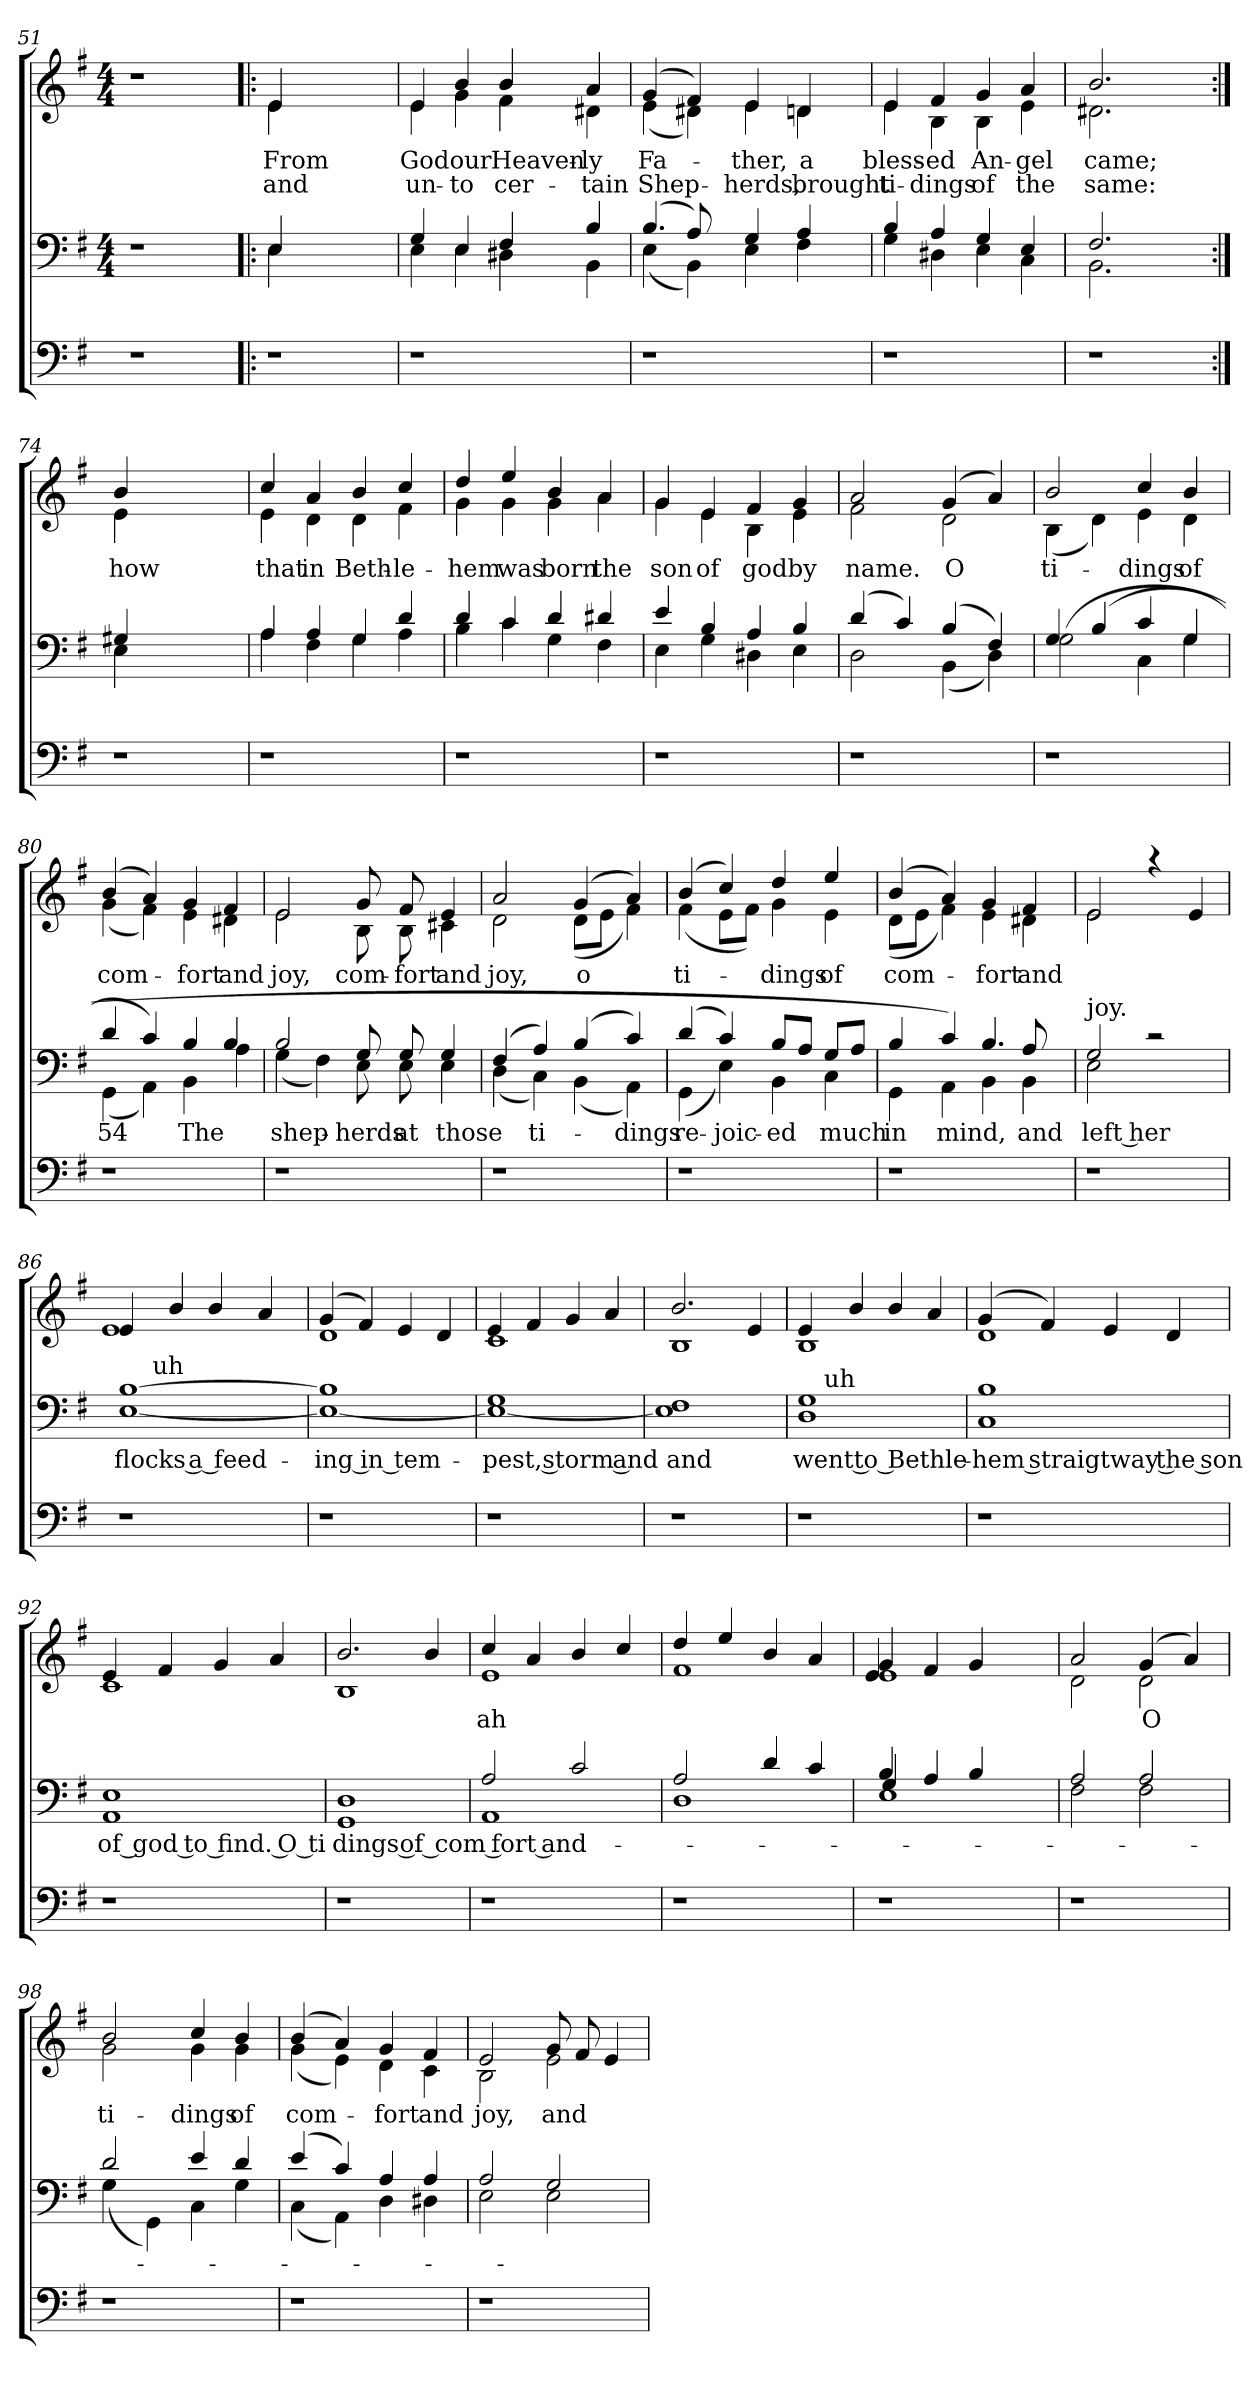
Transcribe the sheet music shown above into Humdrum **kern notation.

**kern	**kern	**text	**kern	**text	**text
*part3	*part2	*part2	*part1	*part1	*part1
*staff3	*staff2	*staff2	*staff1	*staff1	*staff1
*clefF4	*clefF4	*	*clefG2	*	*
*k[f#]	*k[f#]	*	*k[f#]	*	*
*G:	*G:	*	*G:	*	*
*	*M4/4	*	*M4/4	*	*
=51	=51	=51	=51	=51	=51
1r	1r	.	1r	.	.
=52	=52	=52	=52	=52	=52
1r	1r	.	1r	.	.
=53	=53	=53	=53	=53	=53
1r	1r	.	1r	.	.
=54	=54	=54	=54	=54	=54
1r	1r	.	1r	.	.
=55	=55	=55	=55	=55	=55
1r	1r	.	1r	.	.
=56	=56	=56	=56	=56	=56
1r	1r	.	1r	.	.
=57	=57	=57	=57	=57	=57
1r	1r	.	1r	.	.
=58	=58	=58	=58	=58	=58
1r	1r	.	1r	.	.
=59	=59	=59	=59	=59	=59
1r	1r	.	1r	.	.
=60	=60	=60	=60	=60	=60
1r	1r	.	1r	.	.
=61	=61	=61	=61	=61	=61
1r	1r	.	1r	.	.
=62	=62	=62	=62	=62	=62
1r	1r	.	1r	.	.
=63	=63	=63	=63	=63	=63
1r	1r	.	1r	.	.
=64	=64	=64	=64	=64	=64
1r	1r	.	1r	.	.
=65	=65	=65	=65	=65	=65
1r	1r	.	1r	.	.
=66	=66	=66	=66	=66	=66
1r	1r	.	1r	.	.
=67	=67	=67	=67	=67	=67
1r	1r	.	1r	.	.
=68	=68	=68	=68	=68	=68
1r	1r	.	1r	.	.
=69!|:	=69!|:	=69!|:	=69!|:	=69!|:	=69!|:
*	*^	*	*	*	*
!	!	!	!	!	!LO:LY:b	!LO:LY:b
*	*	*	*	*^	*	*
1r	4E/	4E\	.	4e/	4e\	From	and
.	2.ryy	2.ryy	.	2.ryy	2.ryy	.	.
=70	=70	=70	=70	=70	=70	=70	=70
!	!	!	!	!	!	!LO:LY:b	!LO:LY:b
1r	4G/	4E\	.	4e/	4e\	God	un-
!	!	!	!	!	!	!LO:LY:b	!LO:LY:b
.	4E/	4E\	.	4b/	4g\	our	-to
!	!	!	!	!	!	!LO:LY:b	!LO:LY:b
.	4F#/	4D#X\	.	4b/	4f#\	Heaven-	cer-
!	!	!	!	!	!	!LO:LY:b	!LO:LY:b
.	4B/	4BB\	.	4a/	4d#X\	-ly	-tain
=71	=71	=71	=71	=71	=71	=71	=71
*	*	*^	*	*	*	*	*
!	!	!	!	!	!	!	!LO:LY:b	!LO:LY:b
1r	(4.B/	(<4E\	4ryy	.	(4g/	(<4e\	Fa-	Shep-
.	.	4BB\)	8A/)	.	4f#/)	4d#X\)	.	.
.	2ryy	.	8ryy	.	.	.	.	.
!	!	!	!	!	!	!	!LO:LY:b	!LO:LY:b
.	.	4E\	4G/	.	4e/	4e\	-ther,	-herds,
!	!	!	!	!	!	!	!LO:LY:b	!LO:LY:b
.	.	4A/	4F#\	.	4dn/	4d\	a	brought
.	8ryy	.	.	.	.	.	.	.
*	*	*v	*v	*	*	*	*	*
=72	=72	=72	=72	=72	=72	=72	=72
!	!	!	!	!	!	!LO:LY:b	!LO:LY:b
1r	4B/	4G\	.	4e/	4e\	bless-	ti-
!	!	!	!	!	!	!LO:LY:b	!LO:LY:b
.	4A/	4D#X\	.	4f#/	4B\	-ed	-dings
!	!	!	!	!	!	!LO:LY:b	!LO:LY:b
.	4G/	4E\	.	4g/	4B\	An-	of
!	!	!	!	!	!	!LO:LY:b:rj	!LO:LY:b:rj
.	4E/	4C\	.	4a/	4e\	-gel	the
=73	=73	=73	=73	=73	=73	=73	=73
!	!	!	!	!	!	!LO:LY:b	!LO:LY:b
1r	2.F#/	2.BB\	.	2.b/	2.d#X\	came;	same:
.	4ryy	4ryy	.	4ryy	4ryy	.	.
!!LO:LB:g=z	!!
=74:|!	=74:|!	=74:|!	=74:|!	=74:|!	=74:|!	=74:|!	=74:|!
!	!	!	!	!	!	!LO:LY:b	!
1r	4G#X/	4E\	.	4b/	4e\	how	.
.	2.ryy	2.ryy	.	2.ryy	2.ryy	.	.
=75	=75	=75	=75	=75	=75	=75	=75
!	!	!	!	!	!	!LO:LY:b	!
1r	4A/	4A\	.	4cc/	4e\	that	.
!	!	!	!	!	!	!LO:LY:b	!
.	4A/	4F#\	.	4a/	4d\	in	.
!	!	!	!	!	!	!LO:LY:b	!
.	4G/	4G\	.	4b/	4d\	Beth-	.
!	!	!	!	!	!	!LO:LY:b:rj	!
.	4d/	4A\	.	4cc/	4f#\	-le-	.
=76	=76	=76	=76	=76	=76	=76	=76
!	!	!	!	!	!	!LO:LY:b	!
1r	4d/	4B\	.	4dd/	4g\	-hem	.
!	!	!	!	!	!	!LO:LY:b	!
.	4c/	4c\	.	4ee/	4g\	was	.
!	!	!	!	!	!	!LO:LY:b	!
.	4d/	4G\	.	4b/	4g\	born	.
!	!	!	!	!	!	!LO:LY:b	!
.	4d#X/	4F#\	.	4a/	4a\	the	.
=77	=77	=77	=77	=77	=77	=77	=77
!	!	!	!	!	!	!LO:LY:b	!
1r	4e/	4E\	.	4g/	4g\	son	.
!	!	!	!	!	!	!LO:LY:b	!
.	4B/	4G\	.	4e/	4e\	of	.
!	!	!	!	!	!	!LO:LY:b	!
.	4A/	4D#X\	.	4f#/	4B\	god	.
!	!	!	!	!	!	!LO:LY:b	!
.	4B/	4E\	.	4g/	4e\	by	.
=78	=78	=78	=78	=78	=78	=78	=78
!	!	!	!	!	!	!LO:LY:b	!
1r	(4d/	2D\	.	2a/	2f#\	name.	.
.	4c/)	.	.	.	.	.	.
!	!	!	!	!	!	!LO:LY:b	!
.	(4B/	(<4BB\	.	(4g/	2d\	O	.
.	4F#/)	4D\)	.	4a/)	.	.	.
=79	=79	=79	=79	=79	=79	=79	=79
!	!	!	!	!	!	!LO:LY:b	!
1r	4G/	(>2G\	.	2b/	(<4B\	ti-	.
.	(4B/	.	.	.	4d\)	.	.
!	!	!	!	!	!	!LO:LY:b	!
.	4c/	4C\	.	4cc/	4e\	dings	.
!	!	!	!	!	!	!LO:LY:b	!
.	4G/	4G\	.	4b/	4d\	of	.
!!LO:LB:g=z	!!
=80	=80	=80	=80	=80	=80	=80	=80
!	!	!	!LO:LY:b:rj	!	!	!LO:LY:b	!
1r	4d/	(<4GG\	54	(4b/	(<4g\	-com-	.
.	4c/)	4AA\)	.	4a/)	4f#\)	.	.
!	!	!	!LO:LY:b	!	!	!LO:LY:b	!
.	4B/	4BB\	The	4g/	4e\	-fort	.
!	!	!	!	!	!	!LO:LY:b	!
.	4B/	4A\	.	4f#/	4d#X\	and	.
=81	=81	=81	=81	=81	=81	=81	=81
!	!	!	!LO:LY:b	!	!	!LO:LY:b	!
1r	2B/	(<4G\	shep-	2e/	2e\	joy,	.
.	.	4F#\)	.	.	.	.	.
!	!	!	!LO:LY:b	!	!	!LO:LY:b	!
.	8G/	8E\	-herds	8g/	8B\	com-	.
!	!	!	!LO:LY:b	!	!	!LO:LY:b:rj	!
.	8G/	8E\	at	8f#/	8B\	-fort	.
!	!	!	!LO:LY:b	!	!	!LO:LY:b	!
.	4G/	4E\	those	4e/	4c#X\	and	.
=82	=82	=82	=82	=82	=82	=82	=82
!	!	!	!	!	!	!LO:LY:b	!
1r	(4F#/	(<4D\	.	2a/	2d\	joy,	.
!	!	!	!LO:LY:b:rj	!	!	!	!
.	4A/)	4C\)	ti-	.	.	.	.
!	!	!	!	!	!	!LO:LY:b	!
.	(4B/	(<4BB\	.	(4g/	(<8d\L	o	.
.	.	.	.	.	8e\J	.	.
!	!	!	!LO:LY:b	!	!	!	!
.	4c/)	4AA\)	-dings	4a/)	4f#\)	.	.
=83	=83	=83	=83	=83	=83	=83	=83
!	!	!	!LO:LY:b:rj	!	!	!LO:LY:b	!
1r	(4d/	(<4GG\	re-	(4b/	(<4f#\	ti-	.
!	!	!	!LO:LY:b	!	!	!	!
.	4c/)	4E\)	-joic-	4cc/)	8e\L	.	.
.	.	.	.	.	8f#\J)	.	.
!	!	!	!LO:LY:b	!	!	!LO:LY:b	!
.	8B/L	4BB\	-ed	4dd/	4g\	-dings	.
.	8A/J	.	.	.	.	.	.
!	!	!	!LO:LY:b	!	!	!LO:LY:b	!
.	8G/L	4C\	much	4ee/	4e\	of	.
.	8A/J	.	.	.	.	.	.
*	*v	*v	*	*	*	*	*
=84	=84	=84	=84	=84	=84	=84
!	!	!LO:LY:b:rj	!	!	!LO:LY:b	!
*	*^	*	*	*	*	*
*	*	*^	*	*	*	*	*
1r	(4B/	4GG\	2.ryy	in	(4b/	(<8d\L	com-	.
.	.	.	.	.	.	8e\J	.	.
!	!	!	!	!LO:LY:b	!	!	!	!
.	(4AA\	4c/)	.	mind,	4a/)	4f#\)	.	.
!	!	!	!	!	!	!	!LO:LY:b	!
.	4.B/	4BB\	.	.	4g/	4e\	-fort	.
!	!	!	!	!LO:LY:b	!	!	!LO:LY:b	!
.	.	4BB\	8A/	and	4f#/	4d#X\	and	.
.	8ryy	.	8ryy	.	.	.	.	.
!!LO:LB:g=z	!!
=85	=85	=85	=85	=85	=85	=85	=85	=85
!	!LO:TX:a:t=joy.	!	!	!	!	!	!	!
!	!	!	!	!LO:LY:b	!	!	!	!
*	*	*v	*v	*	*	*	*	*
1r	2G/	2E\	left her	2e/	2e\	.	.
.	2rc	2ryy	.	4raa	2ryy	.	.
.	.	.	.	4e/	.	.	.
=86	=86	=86	=86	=86	=86	=86	=86
!	!	!	!LO:LY:b:rj	!	!	!	!
1r	[<1E [>1B	8.ryy	flocks a feed-	4e/	1e	.	.
!	!	!LO:TX:a:t=uh	!	!	!	!	!
.	.	2ryy	.	.	.	.	.
.	.	.	.	4b/	.	.	.
.	.	.	.	4b/	.	.	.
.	.	4ryy	.	.	.	.	.
.	.	.	.	4a/	.	.	.
.	.	16ryy	.	.	.	.	.
=87	=87	=87	=87	=87	=87	=87	=87
!	!	!	!LO:LY:b:rj	!	!	!	!
*	*v	*v	*	*	*	*	*
1r	1E_ 1B]	-ing in tem-	(4g/	1d	.	.
.	.	.	4f#/)	.	.	.
.	.	.	4e/	.	.	.
.	.	.	4d/	.	.	.
=88	=88	=88	=88	=88	=88	=88
!	!	!LO:LY:b:rj	!	!	!	!
1r	1E_ 1G	-pest, storm and	4e/	1c	.	.
.	.	.	4f#/	.	.	.
.	.	.	4g/	.	.	.
.	.	.	4a/	.	.	.
=89	=89	=89	=89	=89	=89	=89
!	!	!LO:LY:b:rj	!	!	!	!
1r	1E] 1F#	and	2.b/	1B	.	.
.	.	.	4e/	.	.	.
!!LO:LB:g=z	!!
=90	=90	=90	=90	=90	=90	=90
!	!	!LO:LY:b	!	!	!	!
*	*^	*	*	*	*	*
1r	1D 1G	8ryy	went to Beth­le-	4e/	1B	.	.
!	!	!LO:TX:a:t=uh	!	!	!	!	!
.	.	2..ryy	.	.	.	.	.
.	.	.	.	4b/	.	.	.
.	.	.	.	4b/	.	.	.
.	.	.	.	4a/	.	.	.
=91	=91	=91	=91	=91	=91	=91	=91
!	!	!	!LO:LY:b:rj	!	!	!	!
*	*v	*v	*	*	*	*	*
1r	1C 1B	-hem straigt­way the son	(4g/	1d	.	.
.	.	.	4f#/)	.	.	.
.	.	.	4e/	.	.	.
.	.	.	4d/	.	.	.
=92	=92	=92	=92	=92	=92	=92
!	!	!LO:LY:b:rj	!	!	!	!
1r	1AA 1E	of god to find. O ti	4e/	1c	.	.
.	.	.	4f#/	.	.	.
.	.	.	4g/	.	.	.
.	.	.	4a/	.	.	.
=93	=93	=93	=93	=93	=93	=93
!	!	!LO:LY:b:rj	!	!	!	!
1r	1GG 1D	dings of com fort and-	2.b/	1B	.	.
.	.	.	4b/	.	.	.
!!LO:LB:g=z	!!
=94	=94	=94	=94	=94	=94	=94
*	*^	*	*	*	*	*
!	!	!	!	!	!	!LO:LY:b	!
1r	2A/	1AA	.	4cc/	1e	ah	.
.	.	.	.	4a/	.	.	.
.	2c/	.	.	4b/	.	.	.
.	.	.	.	4cc/	.	.	.
=95	=95	=95	=95	=95	=95	=95	=95
1r	2A/	1D	.	4dd/	1f#	.	.
.	.	.	.	4ee/	.	.	.
.	4d/	.	.	4b/	.	.	.
.	4c/	.	.	4a/	.	.	.
=96	=96	=96	=96	=96	=96	=96	=96
*	*	*^	*	*	*^	*	*
1r	4B/	1E	4G/	.	4g/	1e	4e/	.	.
.	4A/	.	2.ryy	.	4f#/	.	2.ryy	.	.
.	4B/	.	.	.	4g/	.	.	.	.
.	4ryy	.	.	.	4ryy	.	.	.	.
*	*	*v	*v	*	*	*	*	*	*
*	*	*	*	*	*v	*v	*	*
=97	=97	=97	=97	=97	=97	=97	=97
1r	2A/	2F#\	.	2a/	2d\	.	.
!	!	!	!	!	!	!LO:LY:b	!
.	2A/	2F#\	.	(4g/	2d\	O	.
.	.	.	.	4a/)	.	.	.
=98	=98	=98	=98	=98	=98	=98	=98
!	!	!	!	!	!	!LO:LY:b	!
1r	2d/	(<4G\	.	2b/	2g\	ti-	.
.	.	4GG\)	.	.	.	.	.
!	!	!	!	!	!	!LO:LY:b	!
.	4e/	4C\	.	4cc/	4g\	-dings	.
!	!	!	!	!	!	!LO:LY:b	!
.	4d/	4G\	.	4b/	4g\	of	.
=99	=99	=99	=99	=99	=99	=99	=99
!	!	!	!	!	!	!LO:LY:b	!
1r	(4e/	(<4C\	.	(4b/	(<4g\	com-	.
.	4c/)	4AA\)	.	4a/)	4e\)	.	.
!	!	!	!	!	!	!LO:LY:b	!
.	4A/	4D\	.	4g/	4d\	-fort	.
!	!	!	!	!	!	!LO:LY:b	!
.	4A/	4D#X\	.	4f#/	4c\	and	.
!!LO:PB:g=z	!!
=100	=100	=100	=100	=100	=100	=100	=100
!	!	!	!	!	!	!LO:LY:b	!
1r	2A/	2E\	.	2e/	2B\	joy,	.
!	!	!	!	!	!	!LO:LY:b	!
.	2G/	2E\	.	8g/	2e\	and	.
.	.	.	.	8f#/	.	.	.
.	.	.	.	4e/	.	.	.
*	*v	*v	*	*	*	*	*
*	*	*	*v	*v	*	*
=	=	=	=	=	=
*-	*-	*-	*-	*-	*-
